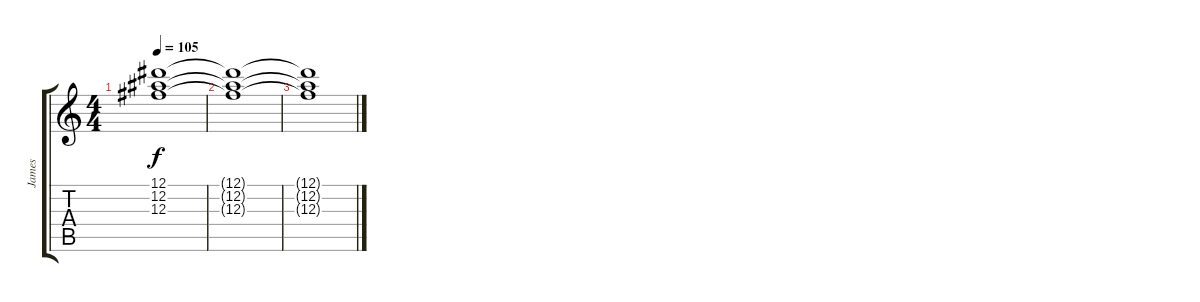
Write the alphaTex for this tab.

\track ("James" "James") {instrument electricguitarclean}
\staff {score tabs}
\tuning (Eb4 Bb3 Gb3 Db3 Ab2 Eb2) {hide}
\ts (4 4)
\tempo 105
\clef g2
\ks c
(12.1{t} 12.2{t} 12.3{t}).1{dy f} |
(12.1{t} 12.2{t} 12.3{t}).1 |
(12.1{t} 12.2{t} 12.3{t}).1
